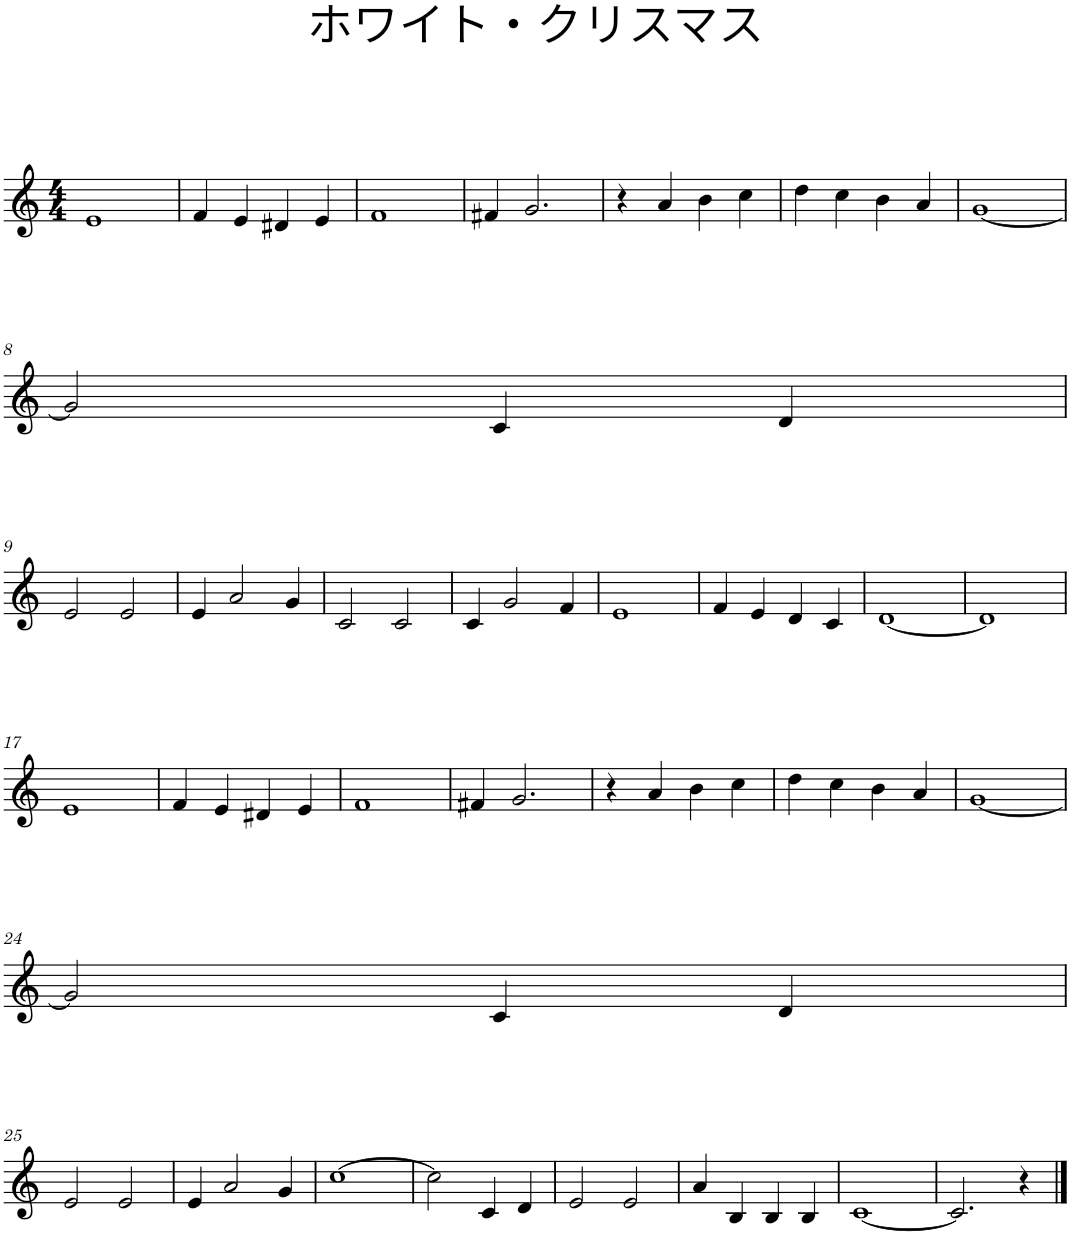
**kern
*part1
*staff1
*I"Piano
*I'Pno.
*clefG2
*k[]
*M4/4
=1
1e
=2
4f/
4e/
4d#X/
4e/
=3
1f
=4
4f#X/
2.g/
=5
4r
4a/
4b\
4cc\
=6
4dd\
4cc\
4b\
4a/
=7
[<1g
!!LO:LB:g=z
=8
2g/]
4c/
4d/
!!LO:LB:g=z
=9
2e/
2e/
=10
4e/
2a/
4g/
=11
2c/
2c/
=12
4c/
2g/
4f/
=13
1e
=14
4f/
4e/
4d/
4c/
=15
[<1d
=16
1d]
!!LO:LB:g=z
=17
1e
=18
4f/
4e/
4d#X/
4e/
=19
1f
=20
4f#X/
2.g/
=21
4r
4a/
4b\
4cc\
=22
4dd\
4cc\
4b\
4a/
=23
[<1g
!!LO:LB:g=z
=24
2g/]
4c/
4d/
!!LO:LB:g=z
=25
2e/
2e/
=26
4e/
2a/
4g/
=27
[>1cc
=28
2cc\]
4c/
4d/
=29
2e/
2e/
=30
4a/
4B/
4B/
4B/
=31
[<1c
=32
2.c/]
4r
==
*-
